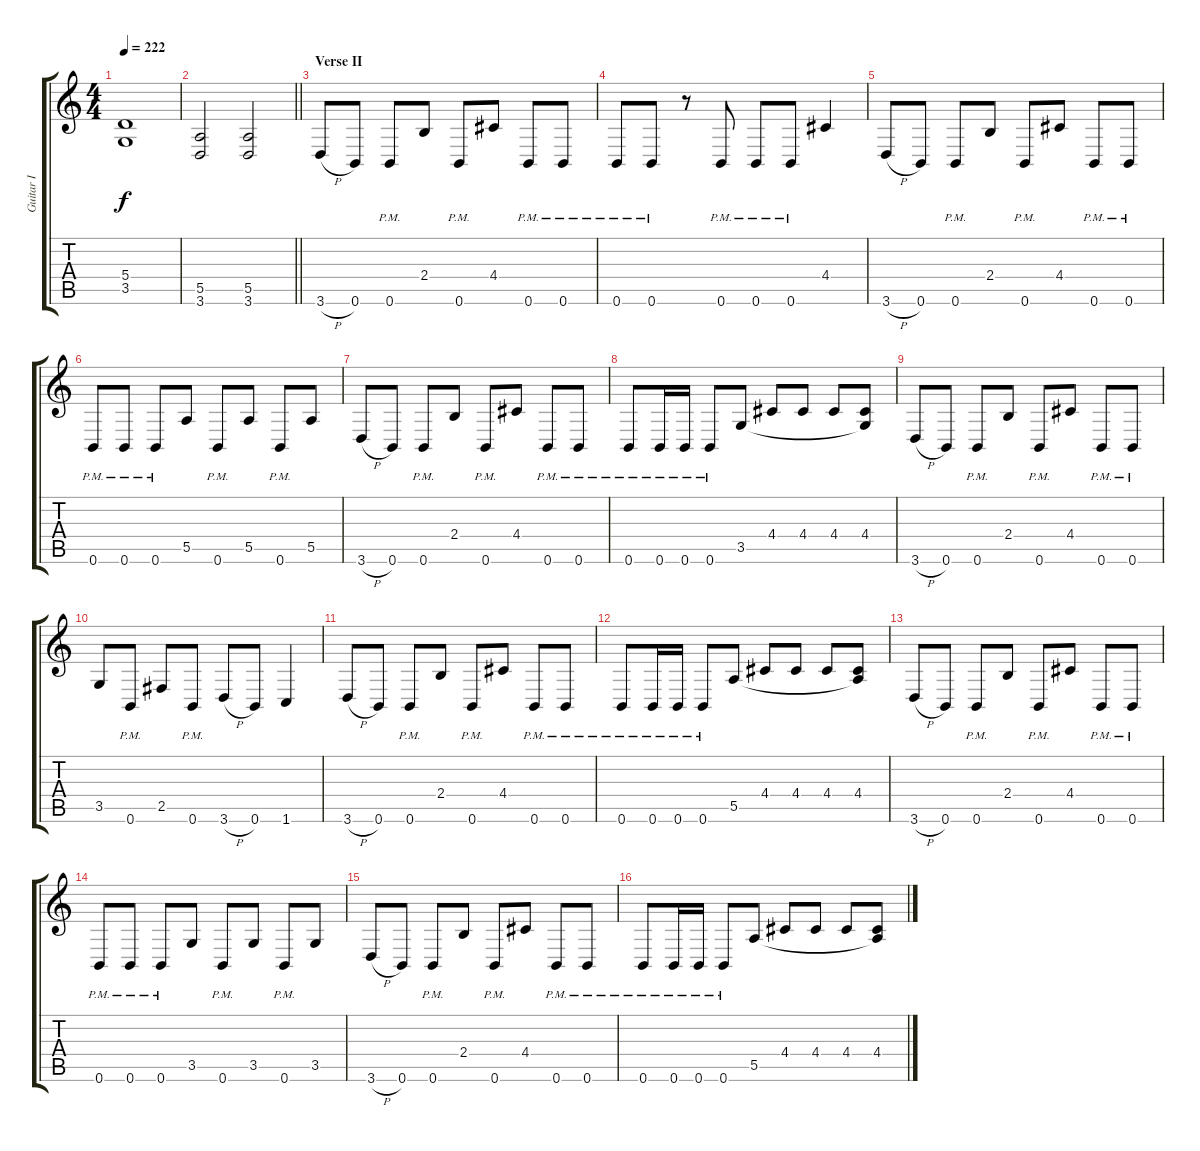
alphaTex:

\track ("Guitar I" "Guitar I") {instrument distortionguitar}
\staff {score tabs}
\tuning (B3 Gb3 D3 A2 E2 B1) {hide}
\ts (4 4)
\tempo 222
\clef g2
\ks c
(5.4 3.5).1{dy f} |
\barLineRight lightlight
(5.5 3.6).2 (5.5 3.6).2 |
\section ("" "Verse II")
3.6{h}.8 0.6.8 0.6{pm}.8 2.4.8 0.6{pm}.8 4.4.8 0.6{pm}.8 0.6{pm}.8 |
0.6{pm}.8 0.6{pm}.8 r.8 0.6{pm}.8 0.6{pm}.8 0.6{pm}.8 4.4.4 |
3.6{h}.8 0.6.8 0.6{pm}.8 2.4.8 0.6{pm}.8 4.4.8 0.6{pm}.8 0.6{pm}.8 |
0.6{pm}.8 0.6{pm}.8 0.6{pm}.8 5.5.8 0.6{pm}.8 5.5.8 0.6{pm}.8 5.5.8 |
3.6{h}.8 0.6.8 0.6{pm}.8 2.4.8 0.6{pm}.8 4.4.8 0.6{pm}.8 0.6{pm}.8 |
0.6{pm}.8 0.6{pm}.16 0.6{pm}.16 0.6{pm}.8 3.5.8 4.4.8 4.4.8 4.4.8 (4.4 3.5{t}).8 |
3.6{h}.8 0.6.8 0.6{pm}.8 2.4.8 0.6{pm}.8 4.4.8 0.6{pm}.8 0.6{pm}.8 |
3.5.8 0.6{pm}.8 2.5.8 0.6{pm}.8 3.6{h}.8 0.6.8 1.6.4 |
3.6{h}.8 0.6.8 0.6{pm}.8 2.4.8 0.6{pm}.8 4.4.8 0.6{pm}.8 0.6{pm}.8 |
0.6{pm}.8 0.6{pm}.16 0.6{pm}.16 0.6{pm}.8 5.5.8 4.4.8 4.4.8 4.4.8 (4.4 5.5{t}).8 |
3.6{h}.8 0.6.8 0.6{pm}.8 2.4.8 0.6{pm}.8 4.4.8 0.6{pm}.8 0.6{pm}.8 |
0.6{pm}.8 0.6{pm}.8 0.6{pm}.8 3.5.8 0.6{pm}.8 3.5.8 0.6{pm}.8 3.5.8 |
3.6{h}.8 0.6.8 0.6{pm}.8 2.4.8 0.6{pm}.8 4.4.8 0.6{pm}.8 0.6{pm}.8 |
0.6{pm}.8 0.6{pm}.16 0.6{pm}.16 0.6{pm}.8 5.5.8 4.4.8 4.4.8 4.4.8 (4.4 5.5{t}).8
